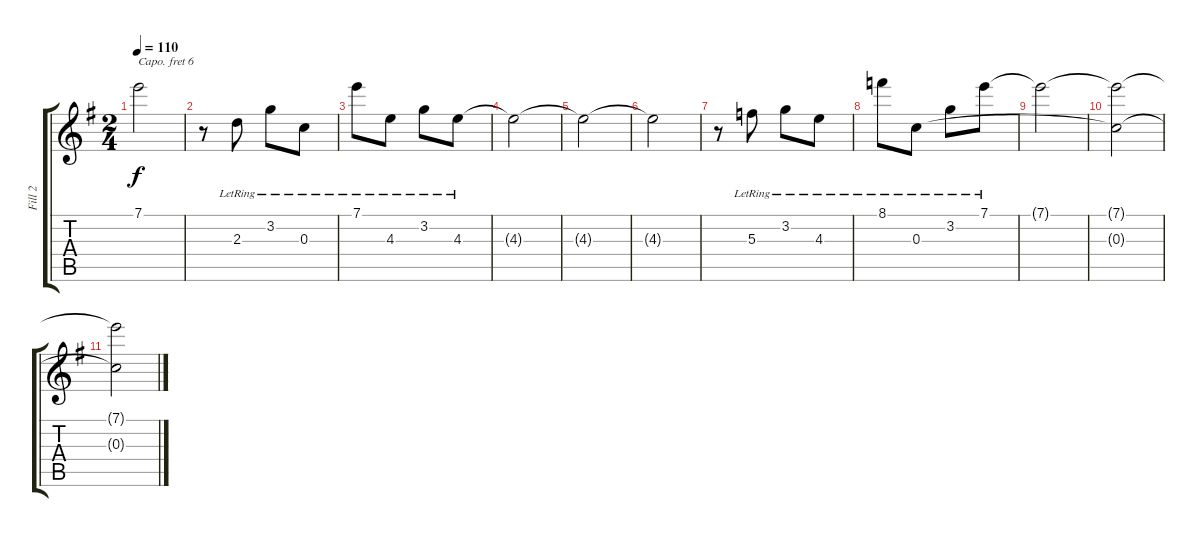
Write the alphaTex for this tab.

\track ("Fill 2" "Fill 2") {instrument acousticguitarsteel}
\staff {score tabs}
\capo 6
\tuning (Eb4 Bb3 Gb3 Db3 Ab2 Eb2) {hide}
\ts (2 4)
\tempo 110
\clef g2
\ks g
7.1{t}.2{dy f} |
r.8 2.3{lr}.8 3.2{lr}.8 0.3{lr}.8 |
7.1{lr}.8 4.3{lr}.8 3.2{lr}.8 4.3{lr}.8 |
4.3{t}.2 |
4.3{t}.2 |
4.3{t}.2 |
r.8 5.3{lr}.8 3.2{lr}.8 4.3{lr}.8 |
8.1{lr}.8 0.3{lr}.8 3.2{lr}.8 7.1{lr}.8 |
7.1{t}.2 |
(7.1{t} 0.3{t}).2 |
(7.1{t} 0.3{t}).2
